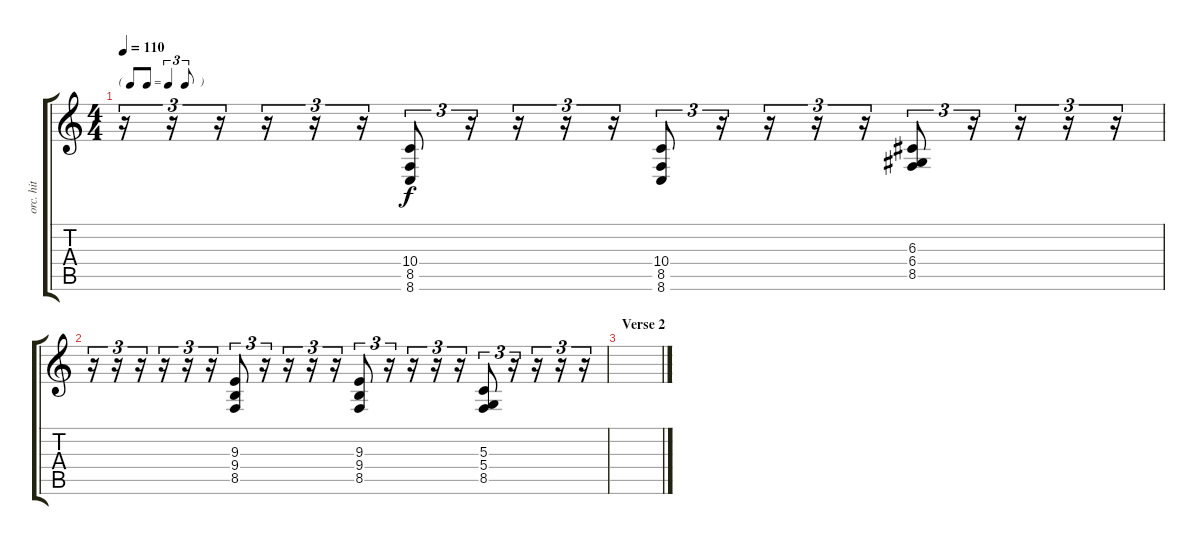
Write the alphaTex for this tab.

\track ("orc. hit" "orc. hit") {instrument orchestrahit}
\staff {score tabs}
\tuning (E4 B3 G3 D3 A2 E2) {hide}
\ts (4 4)
\tf triplet8th
\tempo 110
\clef g2
\ks c
r.16{tu (3 2) dy f} r.16{tu (3 2)} r.16{tu (3 2)} r.16{tu (3 2)} r.16{tu (3 2)} r.16{tu (3 2)} (10.4 8.5 8.6).8{tu (3 2)} r.16{tu (3 2)} r.16{tu (3 2)} r.16{tu (3 2)} r.16{tu (3 2)} (10.4 8.5 8.6).8{tu (3 2)} r.16{tu (3 2)} r.16{tu (3 2)} r.16{tu (3 2)} r.16{tu (3 2)} (6.3 6.4 8.5).8{tu (3 2)} r.16{tu (3 2)} r.16{tu (3 2)} r.16{tu (3 2)} r.16{tu (3 2)} |
r.16{tu (3 2)} r.16{tu (3 2)} r.16{tu (3 2)} r.16{tu (3 2)} r.16{tu (3 2)} r.16{tu (3 2)} (9.3 9.4 8.5).8{tu (3 2)} r.16{tu (3 2)} r.16{tu (3 2)} r.16{tu (3 2)} r.16{tu (3 2)} (9.3 9.4 8.5).8{tu (3 2)} r.16{tu (3 2)} r.16{tu (3 2)} r.16{tu (3 2)} r.16{tu (3 2)} (5.3 5.4 8.5).8{tu (3 2)} r.16{tu (3 2)} r.16{tu (3 2)} r.16{tu (3 2)} r.16{tu (3 2)} |
\section ("" "Verse 2")
